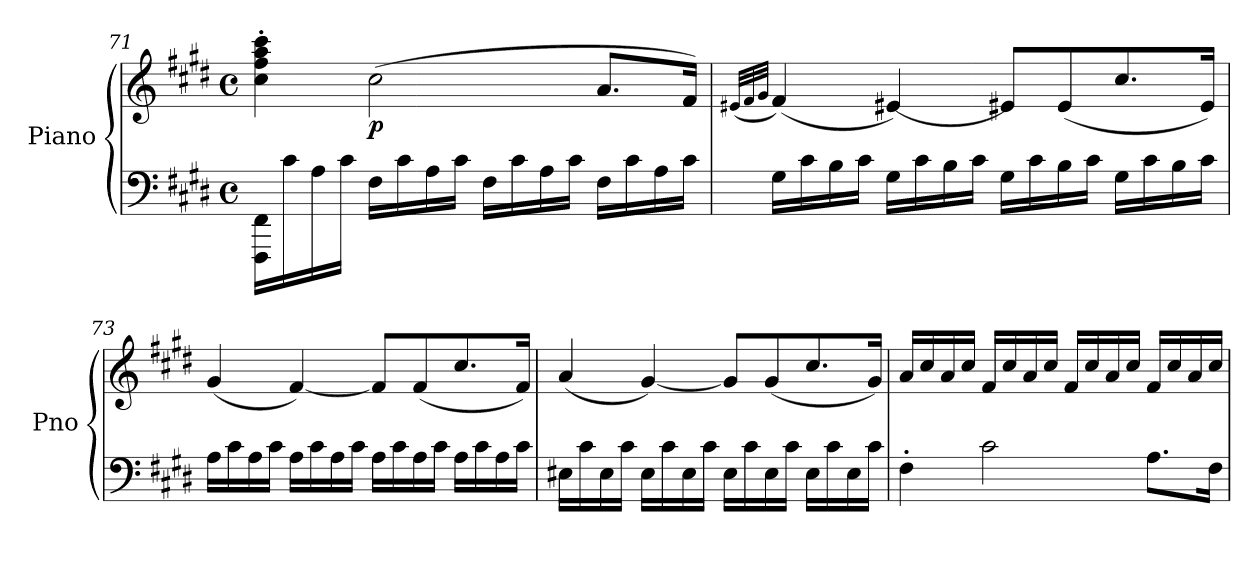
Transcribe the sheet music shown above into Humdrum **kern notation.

**kern	**kern	**dynam
*part1	*part1	*part1
*staff2	*staff1	*staff1/2
*I"Piano	*	*
*I'Pno	*	*
*clefF4	*clefG2	*
*k[f#c#g#d#]	*k[f#c#g#d#]	*
*M4/4	*M4/4	*
*met(c)	*met(c)	*
=71	=71	=71
16FFF#/ 16FF#/LL	4cc#\' 4ff#\' 4aa\' 4ccc#\'	.
16c#\	.	.
16A\	.	.
16c#\JJ	.	.
!	!	!LO:DY:b
16F#\LL	(2cc#\	p
16c#\	.	.
16A\	.	.
16c#\JJ	.	.
16F#\LL	.	.
16c#\	.	.
16A\	.	.
16c#\JJ	.	.
16F#\LL	8.a/L	.
16c#\	.	.
16A\	.	.
16c#\JJ	16f#/Jk)	.
=72	=72	=72
.	(32qe#X/LLL	.
.	32qf#/	.
.	32qg#/JJJ	.
16G#\LL	(4f#/)	.
16c#\	.	.
16B\	.	.
16c#\JJ	.	.
16G#\LL	[4e#X/)	.
16c#\	.	.
16B\	.	.
16c#\JJ	.	.
16G#\LL	8e#X/L]	.
16c#\	.	.
16B\	(8e#/	.
16c#\JJ	.	.
16G#\LL	8.cc#/	.
16c#\	.	.
16B\	.	.
16c#\JJ	16e#/Jk)	.
!!LO:LB:g=z
=73	=73	=73
16A\LL	(4g#/	.
16c#\	.	.
16A\	.	.
16c#\JJ	.	.
16A\LL	[4f#/)	.
16c#\	.	.
16A\	.	.
16c#\JJ	.	.
16A\LL	8f#/L]	.
16c#\	.	.
16A\	(8f#/	.
16c#\JJ	.	.
16A\LL	8.cc#/	.
16c#\	.	.
16A\	.	.
16c#\JJ	16f#/Jk)	.
=74	=74	=74
16E#X\LL	(4a/	.
16c#\	.	.
16E#\	.	.
16c#\JJ	.	.
16E#\LL	[4g#/)	.
16c#\	.	.
16E#\	.	.
16c#\JJ	.	.
16E#\LL	8g#/L]	.
16c#\	.	.
16E#\	(8g#/	.
16c#\JJ	.	.
16E#\LL	8.cc#/	.
16c#\	.	.
16E#\	.	.
16c#\JJ	16g#/Jk)	.
=75	=75	=75
4F#'\	16a/LL	.
.	16cc#/	.
.	16a/	.
.	16cc#/JJ	.
2c#\	16f#/LL	.
.	16cc#/	.
.	16a/	.
.	16cc#/JJ	.
.	16f#/LL	.
.	16cc#/	.
.	16a/	.
.	16cc#/JJ	.
8.A\L	16f#/LL	.
.	16cc#/	.
.	16a/	.
16F#\Jk	16cc#/JJ	.
=	=	=
*-	*-	*-
